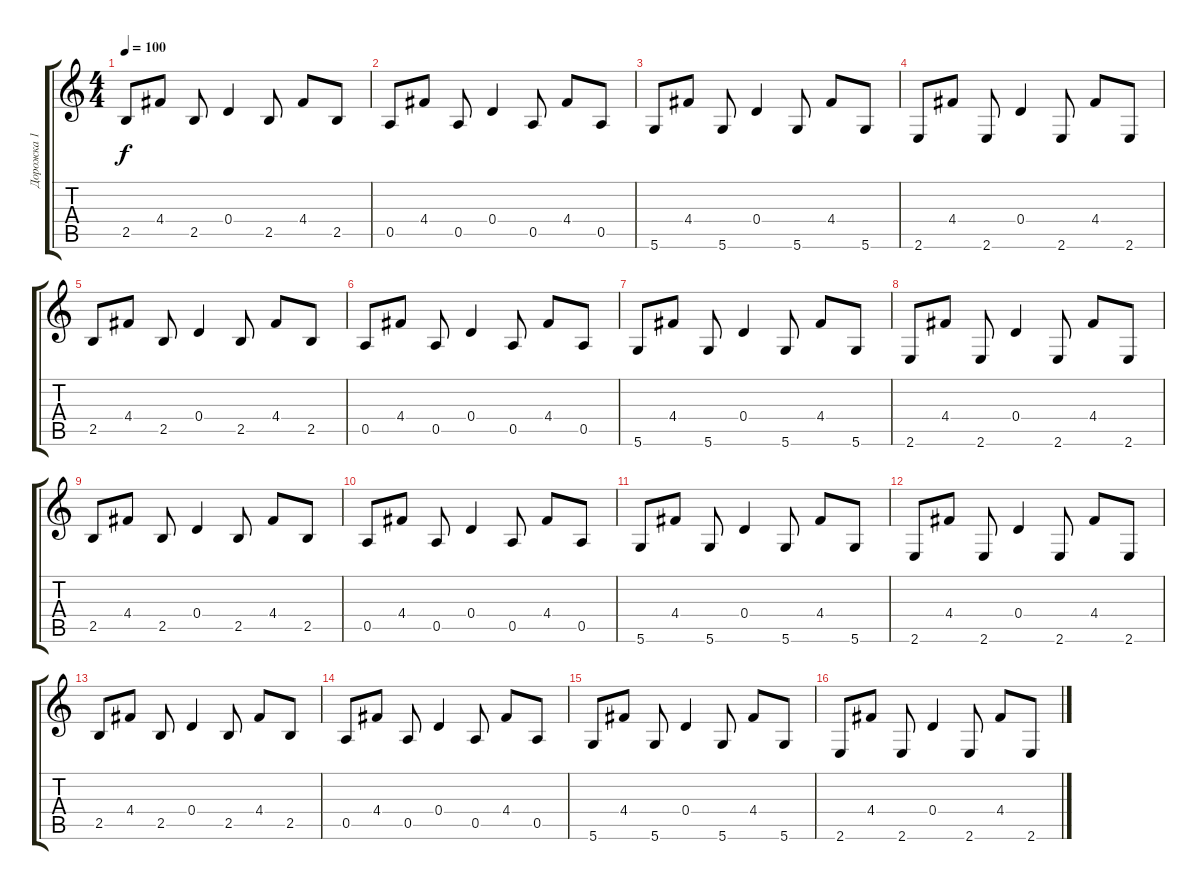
\track ("Дорожка 1" "Дорожка 1") {instrument electricguitarjazz}
\staff {score tabs}
\tuning (E4 B3 G3 D3 A2 D2) {hide}
\ts (4 4)
\tempo 100
\clef g2
\ks c
2.5.8{dy f instrument electricguitarjazz} 4.4.8 2.5.8 0.4.4 2.5.8 4.4.8 2.5.8 |
0.5.8 4.4.8 0.5.8 0.4.4 0.5.8 4.4.8 0.5.8 |
5.6.8 4.4.8 5.6.8 0.4.4 5.6.8 4.4.8 5.6.8 |
2.6.8 4.4.8 2.6.8 0.4.4 2.6.8 4.4.8 2.6.8 |
2.5.8 4.4.8 2.5.8 0.4.4 2.5.8 4.4.8 2.5.8 |
0.5.8 4.4.8 0.5.8 0.4.4 0.5.8 4.4.8 0.5.8 |
5.6.8 4.4.8 5.6.8 0.4.4 5.6.8 4.4.8 5.6.8 |
2.6.8 4.4.8 2.6.8 0.4.4 2.6.8 4.4.8 2.6.8 |
2.5.8 4.4.8 2.5.8 0.4.4 2.5.8 4.4.8 2.5.8 |
0.5.8 4.4.8 0.5.8 0.4.4 0.5.8 4.4.8 0.5.8 |
5.6.8 4.4.8 5.6.8 0.4.4 5.6.8 4.4.8 5.6.8 |
2.6.8 4.4.8 2.6.8 0.4.4 2.6.8 4.4.8 2.6.8 |
2.5.8 4.4.8 2.5.8 0.4.4 2.5.8 4.4.8 2.5.8 |
0.5.8 4.4.8 0.5.8 0.4.4 0.5.8 4.4.8 0.5.8 |
5.6.8 4.4.8 5.6.8 0.4.4 5.6.8 4.4.8 5.6.8 |
2.6.8 4.4.8 2.6.8 0.4.4 2.6.8 4.4.8 2.6.8
